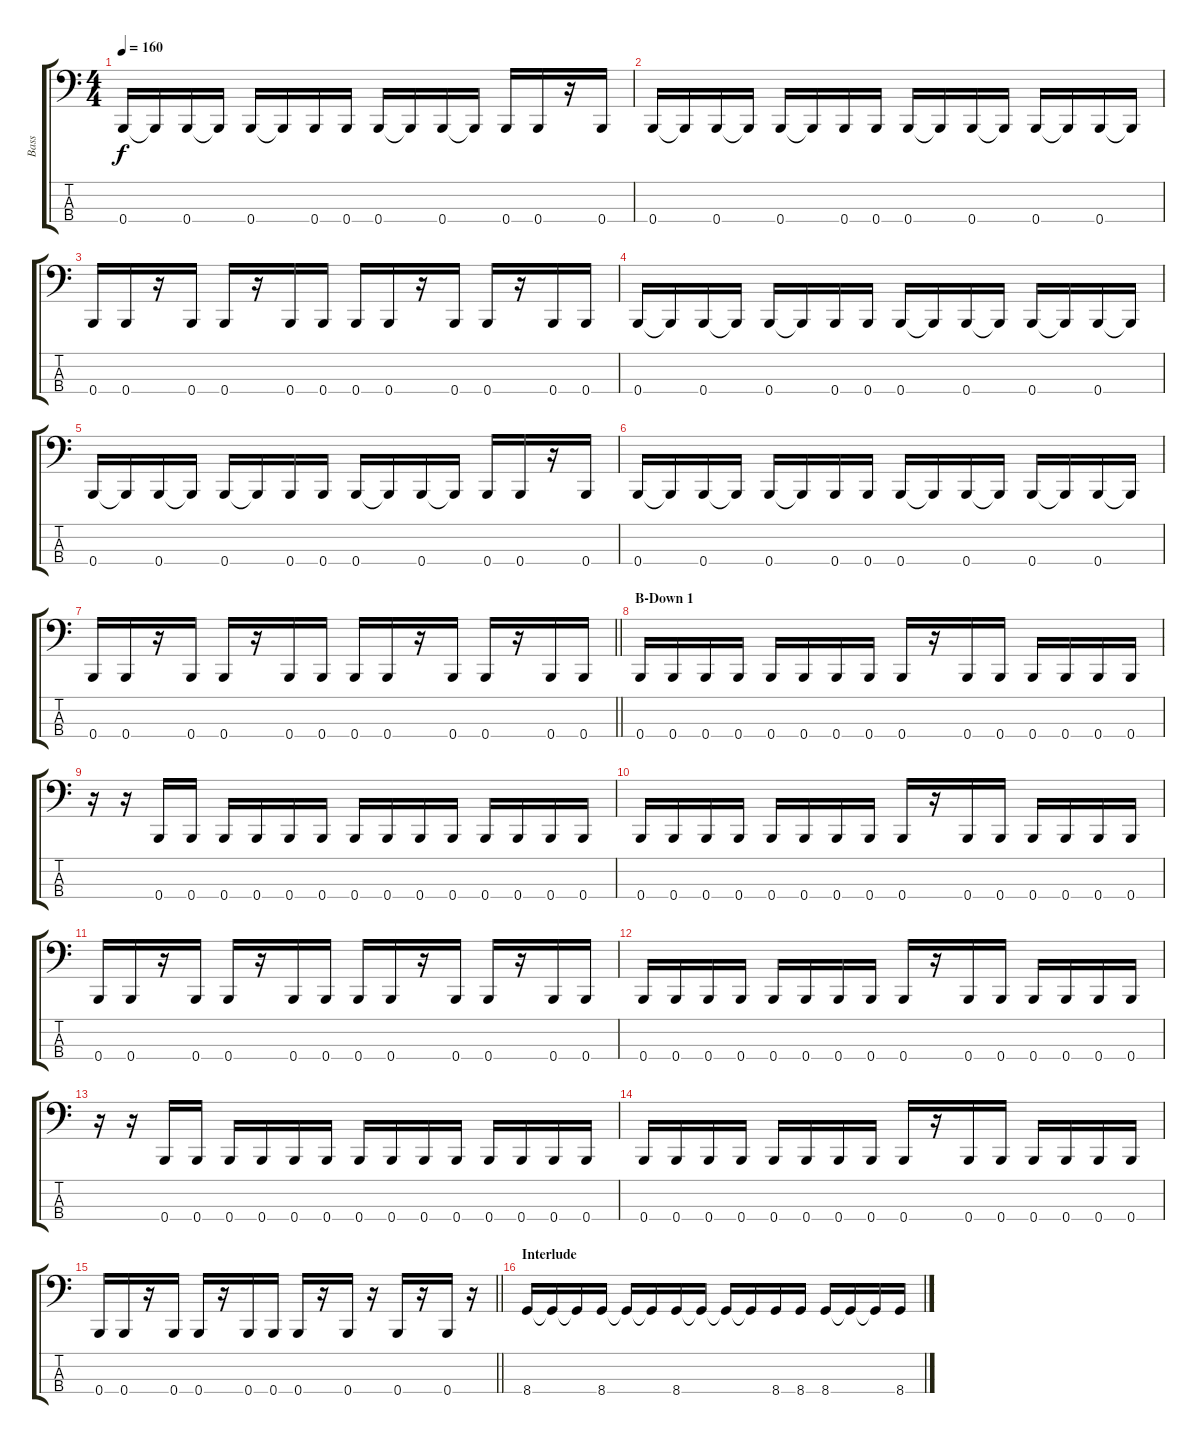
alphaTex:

\track ("Bass" "Bass") {instrument electricbasspick}
\staff {score tabs}
\tuning (E2 B1 Gb1 B0) {hide}
\ts (4 4)
\tempo 160
\clef f4
\ks c
0.4.16{dy f} 0.4{t}.16 0.4.16 0.4{t}.16 0.4.16 0.4{t}.16 0.4.16 0.4.16 0.4.16 0.4{t}.16 0.4.16 0.4{t}.16 0.4.16 0.4.16 r.16 0.4.16 |
0.4.16 0.4{t}.16 0.4.16 0.4{t}.16 0.4.16 0.4{t}.16 0.4.16 0.4.16 0.4.16 0.4{t}.16 0.4.16 0.4{t}.16 0.4.16 0.4{t}.16 0.4.16 0.4{t}.16 |
0.4.16 0.4.16 r.16 0.4.16 0.4.16 r.16 0.4.16 0.4.16 0.4.16 0.4.16 r.16 0.4.16 0.4.16 r.16 0.4.16 0.4.16 |
0.4.16 0.4{t}.16 0.4.16 0.4{t}.16 0.4.16 0.4{t}.16 0.4.16 0.4.16 0.4.16 0.4{t}.16 0.4.16 0.4{t}.16 0.4.16 0.4{t}.16 0.4.16 0.4{t}.16 |
0.4.16 0.4{t}.16 0.4.16 0.4{t}.16 0.4.16 0.4{t}.16 0.4.16 0.4.16 0.4.16 0.4{t}.16 0.4.16 0.4{t}.16 0.4.16 0.4.16 r.16 0.4.16 |
0.4.16 0.4{t}.16 0.4.16 0.4{t}.16 0.4.16 0.4{t}.16 0.4.16 0.4.16 0.4.16 0.4{t}.16 0.4.16 0.4{t}.16 0.4.16 0.4{t}.16 0.4.16 0.4{t}.16 |
\barLineRight lightlight
0.4.16 0.4.16 r.16 0.4.16 0.4.16 r.16 0.4.16 0.4.16 0.4.16 0.4.16 r.16 0.4.16 0.4.16 r.16 0.4.16 0.4.16 |
\section ("" "B-Down 1")
0.4.16 0.4.16 0.4.16 0.4.16 0.4.16 0.4.16 0.4.16 0.4.16 0.4.16 r.16 0.4.16 0.4.16 0.4.16 0.4.16 0.4.16 0.4.16 |
r.16 r.16 0.4.16 0.4.16 0.4.16 0.4.16 0.4.16 0.4.16 0.4.16 0.4.16 0.4.16 0.4.16 0.4.16 0.4.16 0.4.16 0.4.16 |
0.4.16 0.4.16 0.4.16 0.4.16 0.4.16 0.4.16 0.4.16 0.4.16 0.4.16 r.16 0.4.16 0.4.16 0.4.16 0.4.16 0.4.16 0.4.16 |
0.4.16 0.4.16 r.16 0.4.16 0.4.16 r.16 0.4.16 0.4.16 0.4.16 0.4.16 r.16 0.4.16 0.4.16 r.16 0.4.16 0.4.16 |
0.4.16 0.4.16 0.4.16 0.4.16 0.4.16 0.4.16 0.4.16 0.4.16 0.4.16 r.16 0.4.16 0.4.16 0.4.16 0.4.16 0.4.16 0.4.16 |
r.16 r.16 0.4.16 0.4.16 0.4.16 0.4.16 0.4.16 0.4.16 0.4.16 0.4.16 0.4.16 0.4.16 0.4.16 0.4.16 0.4.16 0.4.16 |
0.4.16 0.4.16 0.4.16 0.4.16 0.4.16 0.4.16 0.4.16 0.4.16 0.4.16 r.16 0.4.16 0.4.16 0.4.16 0.4.16 0.4.16 0.4.16 |
\barLineRight lightlight
0.4.16 0.4.16 r.16 0.4.16 0.4.16 r.16 0.4.16 0.4.16 0.4.16 r.16 0.4.16 r.16 0.4.16 r.16 0.4.16 r.16 |
\section ("" "Interlude")
8.4.16 8.4{t}.16 8.4{t}.16 8.4.16 8.4{t}.16 8.4{t}.16 8.4.16 8.4{t}.16 8.4{t}.16 8.4{t}.16 8.4.16 8.4.16 8.4.16 8.4{t}.16 8.4{t}.16 8.4.16
